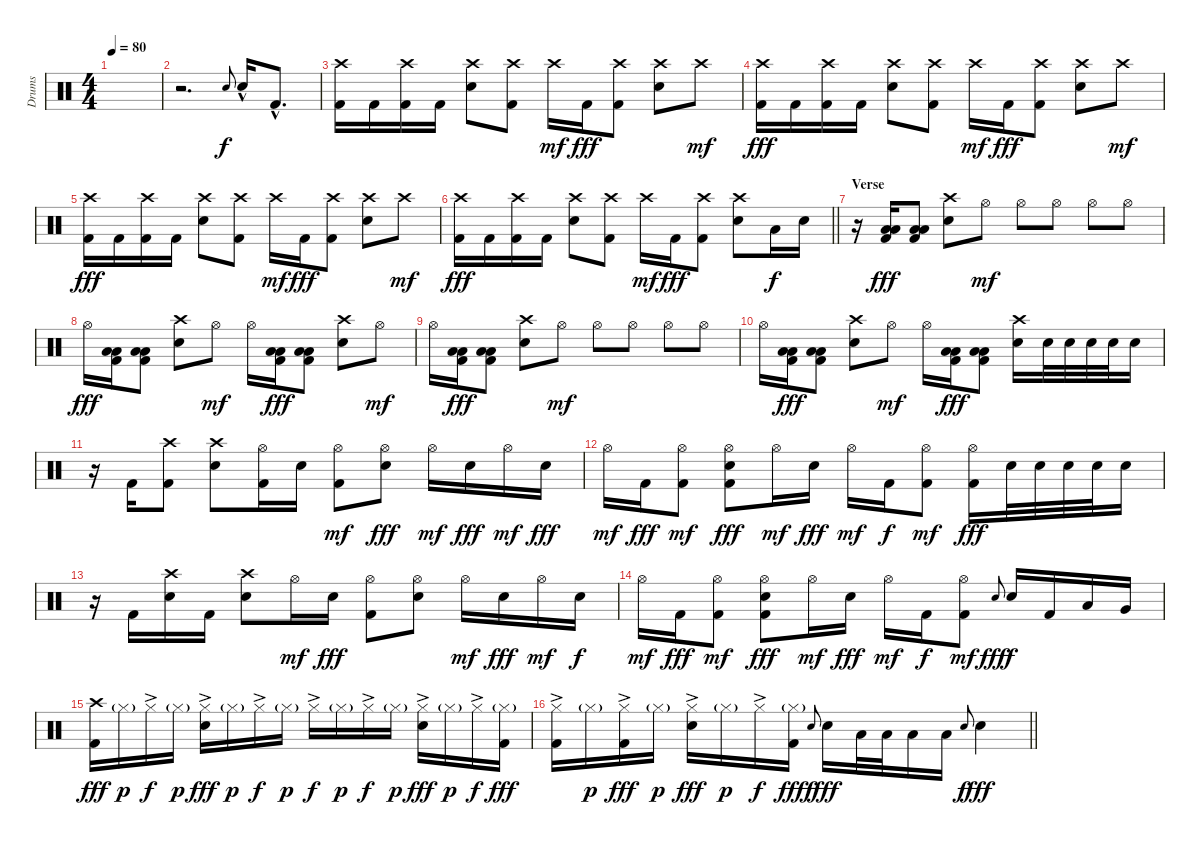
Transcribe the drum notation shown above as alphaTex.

\track ("Drums" "Drums") {instrument percussion}
\staff {score}
\articulation defaults
\ts (4 4)
\tempo 80
\clef neutral
\ks c
|
r.2{d} "Snare (hit) 2".8{gr onbeat} "Snare (hit) 2"{hac}.16 "Kick (hit) 2"{hac}.8{d} |
("Crash high (hit)" "Kick (hit) 2").16 "Kick (hit) 2".16 ("Crash high (hit)" "Kick (hit) 2").16 "Kick (hit) 2".16 ("Crash high (hit)" "Snare (hit) 2").8 ("Crash high (hit)" "Kick (hit) 2").8 "Crash high (hit)".16{dy mf} "Kick (hit) 2".16{dy fff} ("Crash high (hit)" "Kick (hit) 2").8 ("Crash high (hit)" "Snare (hit) 2").8 "Crash high (hit)".8{dy mf} |
("Crash high (hit)" "Kick (hit) 2").16{dy fff} "Kick (hit) 2".16 ("Crash high (hit)" "Kick (hit) 2").16 "Kick (hit) 2".16 ("Crash high (hit)" "Snare (hit) 2").8 ("Crash high (hit)" "Kick (hit) 2").8 "Crash high (hit)".16{dy mf} "Kick (hit) 2".16{dy fff} ("Crash high (hit)" "Kick (hit) 2").8 ("Crash high (hit)" "Snare (hit) 2").8 "Crash high (hit)".8{dy mf} |
("Crash high (hit)" "Kick (hit) 2").16{dy fff} "Kick (hit) 2".16 ("Crash high (hit)" "Kick (hit) 2").16 "Kick (hit) 2".16 ("Crash high (hit)" "Snare (hit) 2").8 ("Crash high (hit)" "Kick (hit) 2").8 "Crash high (hit)".16{dy mf} "Kick (hit) 2".16{dy fff} ("Crash high (hit)" "Kick (hit) 2").8 ("Crash high (hit)" "Snare (hit) 2").8 "Crash high (hit)".8{dy mf} |
\barLineRight lightlight
("Crash high (hit)" "Kick (hit) 2").16{dy fff} "Kick (hit) 2".16 ("Crash high (hit)" "Kick (hit) 2").16 "Kick (hit) 2".16 ("Crash high (hit)" "Snare (hit) 2").8 ("Crash high (hit)" "Kick (hit) 2").8 "Crash high (hit)".16{dy mf} "Kick (hit) 2".16{dy fff} ("Crash high (hit)" "Kick (hit) 2").8 ("Crash high (hit)" "Snare (hit) 2").8 "Low Tom (hit)".16{dy f} "Snare (hit) 2".16 |
\section ("" "Verse")
r.16 ("Low Tom (hit)" "Low Floor Tom (hit)" "Kick (hit) 2").16{dy fff} ("Low Tom (hit)" "Low Floor Tom (hit)" "Kick (hit) 2").8 ("Crash high (hit)" "Snare (hit) 2").8 "Hi-Hat (open)".8{dy mf} "Hi-Hat (open)".8 "Hi-Hat (open)".8 "Hi-Hat (open)".8 "Hi-Hat (open)".8 |
"Hi-Hat (open)".16{dy fff} ("Low Tom (hit)" "Low Floor Tom (hit)" "Kick (hit) 2").16 ("Low Tom (hit)" "Low Floor Tom (hit)" "Kick (hit) 2").8 ("Crash high (hit)" "Snare (hit) 2").8 "Hi-Hat (open)".8{dy mf} "Hi-Hat (open)".16 ("Low Tom (hit)" "Low Floor Tom (hit)" "Kick (hit) 2").16{dy fff} ("Low Tom (hit)" "Low Floor Tom (hit)" "Kick (hit) 2").8 ("Crash high (hit)" "Snare (hit) 2").8 "Hi-Hat (open)".8{dy mf} |
"Hi-Hat (open)".16 ("Low Tom (hit)" "Low Floor Tom (hit)" "Kick (hit) 2").16{dy fff} ("Low Tom (hit)" "Low Floor Tom (hit)" "Kick (hit) 2").8 ("Crash high (hit)" "Snare (hit) 2").8 "Hi-Hat (open)".8{dy mf} "Hi-Hat (open)".8 "Hi-Hat (open)".8 "Hi-Hat (open)".8 "Hi-Hat (open)".8 |
"Hi-Hat (open)".16 ("Low Tom (hit)" "Low Floor Tom (hit)" "Kick (hit) 2").16{dy fff} ("Low Tom (hit)" "Low Floor Tom (hit)" "Kick (hit) 2").8 ("Crash high (hit)" "Snare (hit) 2").8 "Hi-Hat (open)".8{dy mf} "Hi-Hat (open)".16 ("Low Tom (hit)" "Low Floor Tom (hit)" "Kick (hit) 2").16{dy fff} ("Low Tom (hit)" "Low Floor Tom (hit)" "Kick (hit) 2").8 ("Crash high (hit)" "Snare (hit) 2").16 "Snare (hit) 2".32 "Snare (hit) 2".32 "Snare (hit) 2".32 "Snare (hit) 2".32 "Snare (hit) 2".16 |
r.16 "Kick (hit) 2".16 ("Crash high (hit)" "Kick (hit) 2").8 ("Crash high (hit)" "Snare (hit) 2").8 ("Hi-Hat (open)" "Kick (hit) 2").16 "Snare (hit) 2".16 ("Hi-Hat (open)" "Kick (hit) 2").8{dy mf} ("Hi-Hat (open)" "Snare (hit) 2").8{dy fff} "Hi-Hat (open)".16{dy mf} "Snare (hit) 2".16{dy fff} "Hi-Hat (open)".16{dy mf} "Snare (hit) 2".16{dy fff} |
"Hi-Hat (open)".16{dy mf} "Kick (hit) 2".16{dy fff} ("Hi-Hat (open)" "Kick (hit) 2").8{dy mf} ("Hi-Hat (open)" "Snare (hit) 2" "Kick (hit) 2").8{dy fff} "Hi-Hat (open)".16{dy mf} "Snare (hit) 2".16{dy fff} "Hi-Hat (open)".16{dy mf} "Kick (hit) 2".16{dy f} ("Hi-Hat (open)" "Kick (hit) 2").8{dy mf} ("Hi-Hat (open)" "Kick (hit) 2").16{dy fff} "Snare (hit) 2".32 "Snare (hit) 2".32 "Snare (hit) 2".32 "Snare (hit) 2".32 "Snare (hit) 2".16 |
r.16 "Kick (hit) 2".16 ("Crash high (hit)" "Snare (hit) 2").16 "Kick (hit) 2".16 ("Crash high (hit)" "Snare (hit) 2").8 "Hi-Hat (open)".16{dy mf} "Snare (hit) 2".16{dy fff} ("Hi-Hat (open)" "Kick (hit) 2").8 ("Hi-Hat (open)" "Snare (hit) 2").8 "Hi-Hat (open)".16{dy mf} "Snare (hit) 2".16{dy fff} "Hi-Hat (open)".16{dy mf} "Snare (hit) 2".16{dy f} |
"Hi-Hat (open)".16{dy mf} "Kick (hit) 2".16{dy fff} ("Hi-Hat (open)" "Kick (hit) 2").8{dy mf} ("Hi-Hat (open)" "Snare (hit) 2" "Kick (hit) 2").8{dy fff} "Hi-Hat (open)".16{dy mf} "Snare (hit) 2".16{dy fff} "Hi-Hat (open)".16{dy mf} "Kick (hit) 2".16{dy f} ("Hi-Hat (open)" "Kick (hit) 2").8{dy mf} "Snare (hit) 2".8{gr onbeat dy fff} "Snare (hit) 2".16{dy f} "Kick (hit) 2".16 "Low Tom (hit)".16 "Very Low Tom (hit)".16 |
("Crash high (hit)" "Kick (hit) 2").16{dy fff} "Hi-Hat (closed)"{g}.16{dy p} "Hi-Hat (closed)"{ac}.16{dy f} "Hi-Hat (closed)"{g}.16{dy p} ("Hi-Hat (closed)"{ac} "Snare (hit) 2").16{dy fff} "Hi-Hat (closed)"{g}.16{dy p} "Hi-Hat (closed)"{ac}.16{dy f} "Hi-Hat (closed)"{g}.16{dy p} "Hi-Hat (closed)"{ac}.16{dy f} "Hi-Hat (closed)"{g}.16{dy p} "Hi-Hat (closed)"{ac}.16{dy f} "Hi-Hat (closed)"{g}.16{dy p} ("Hi-Hat (closed)"{ac} "Snare (hit) 2").16{dy fff} "Hi-Hat (closed)"{g}.16{dy p} "Hi-Hat (closed)"{ac}.16{dy f} ("Hi-Hat (closed)"{g} "Kick (hit) 2").16{dy fff} |
\barLineRight lightlight
("Hi-Hat (closed)"{ac} "Kick (hit) 2").16 "Hi-Hat (closed)"{g}.16{dy p} ("Hi-Hat (closed)"{ac} "Kick (hit) 2").16{dy fff} "Hi-Hat (closed)"{g}.16{dy p} ("Hi-Hat (closed)"{ac} "Snare (hit) 2").16{dy fff} "Hi-Hat (closed)"{g}.16{dy p} "Hi-Hat (closed)"{ac}.16{dy f} ("Hi-Hat (closed)"{g} "Kick (hit) 2").16{dy fff} "Snare (hit) 2".8{gr onbeat dy f} "Snare (hit) 2".16{dy fff} "Low Tom (hit)".32 "Low Tom (hit)".32 "Low Floor Tom (hit)".16 "Low Floor Tom (hit)".16 "Snare (hit) 2".8{gr onbeat dy f} "Snare (hit) 2".4{dy fff}
